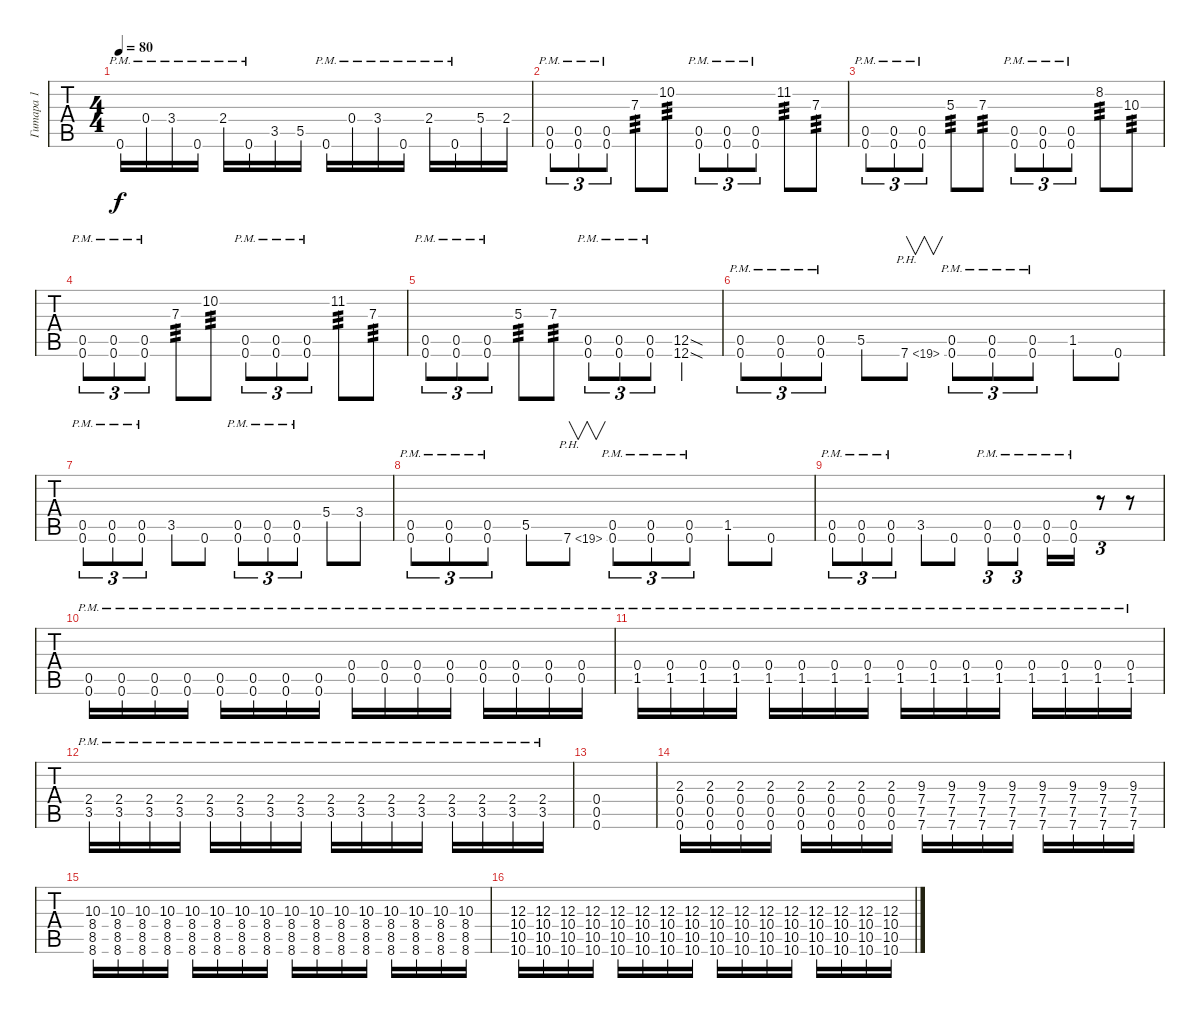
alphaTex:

\track ("Гитара 1" "Гитара 1") {instrument overdrivenguitar}
\staff {tabs}
\tuning (D4 A3 F3 C3 G2 C2) {hide}
\ts (4 4)
\tempo 80
\clef g2
\ks c
0.6{pm}.16{dy f volume 16} 0.4{pm}.16 3.4{pm}.16 0.6{pm}.16 2.4{pm}.16 0.6{pm}.16 3.5.16 5.5.16 0.6{pm}.16 0.4{pm}.16 3.4{pm}.16 0.6{pm}.16 2.4{pm}.16 0.6{pm}.16 5.4.16 2.4.16 |
(0.5{pm} 0.6{pm}).8{tu (3 2)} (0.5{pm} 0.6{pm}).8{tu (3 2)} (0.5{pm} 0.6{pm}).8{tu (3 2)} 7.3.8{tp 3} 10.2.8{tp 3} (0.5{pm} 0.6{pm}).8{tu (3 2)} (0.5{pm} 0.6{pm}).8{tu (3 2)} (0.5{pm} 0.6{pm}).8{tu (3 2)} 11.2.8{tp 3} 7.3.8{tp 3} |
(0.5{pm} 0.6{pm}).8{tu (3 2)} (0.5{pm} 0.6{pm}).8{tu (3 2)} (0.5{pm} 0.6{pm}).8{tu (3 2)} 5.3.8{tp 3} 7.3.8{tp 3} (0.5{pm} 0.6{pm}).8{tu (3 2)} (0.5{pm} 0.6{pm}).8{tu (3 2)} (0.5{pm} 0.6{pm}).8{tu (3 2)} 8.2.8{tp 3} 10.3.8{tp 3} |
(0.5{pm} 0.6{pm}).8{tu (3 2)} (0.5{pm} 0.6{pm}).8{tu (3 2)} (0.5{pm} 0.6{pm}).8{tu (3 2)} 7.3.8{tp 3} 10.2.8{tp 3} (0.5{pm} 0.6{pm}).8{tu (3 2)} (0.5{pm} 0.6{pm}).8{tu (3 2)} (0.5{pm} 0.6{pm}).8{tu (3 2)} 11.2.8{tp 3} 7.3.8{tp 3} |
(0.5{pm} 0.6{pm}).8{tu (3 2)} (0.5{pm} 0.6{pm}).8{tu (3 2)} (0.5{pm} 0.6{pm}).8{tu (3 2)} 5.3.8{tp 3} 7.3.8{tp 3} (0.5{pm} 0.6{pm}).8{tu (3 2)} (0.5{pm} 0.6{pm}).8{tu (3 2)} (0.5{pm} 0.6{pm}).8{tu (3 2)} (12.5{sod} 12.6{sod}).4{volume 16 instrument distortionguitar} |
(0.5{pm} 0.6{pm}).8{tu (3 2) volume 14 instrument overdrivenguitar} (0.5{pm} 0.6{pm}).8{tu (3 2)} (0.5{pm} 0.6{pm}).8{tu (3 2)} 5.5.8 7.6{ph 12}.8{v} (0.5{pm} 0.6{pm}).8{tu (3 2)} (0.5{pm} 0.6{pm}).8{tu (3 2)} (0.5{pm} 0.6{pm}).8{tu (3 2)} 1.5.8 0.6.8 |
(0.5{pm} 0.6{pm}).8{tu (3 2)} (0.5{pm} 0.6{pm}).8{tu (3 2)} (0.5{pm} 0.6{pm}).8{tu (3 2)} 3.5.8 0.6.8 (0.5{pm} 0.6{pm}).8{tu (3 2)} (0.5{pm} 0.6{pm}).8{tu (3 2)} (0.5{pm} 0.6{pm}).8{tu (3 2)} 5.4.8 3.4.8 |
(0.5{pm} 0.6{pm}).8{tu (3 2)} (0.5{pm} 0.6{pm}).8{tu (3 2)} (0.5{pm} 0.6{pm}).8{tu (3 2)} 5.5.8 7.6{ph 12}.8{v} (0.5{pm} 0.6{pm}).8{tu (3 2)} (0.5{pm} 0.6{pm}).8{tu (3 2)} (0.5{pm} 0.6{pm}).8{tu (3 2)} 1.5.8 0.6.8 |
(0.5{pm} 0.6{pm}).8{tu (3 2)} (0.5{pm} 0.6{pm}).8{tu (3 2)} (0.5{pm} 0.6{pm}).8{tu (3 2)} 3.5.8 0.6.8 (0.5{pm} 0.6{pm}).8{tu (3 2)} (0.5{pm} 0.6{pm}).8{tu (3 2)} (0.5{pm} 0.6{pm}).16 (0.5{pm} 0.6{pm}).16 r.8{tu (3 2)} r.8 |
(0.5{pm} 0.6{pm}).16{volume 14 instrument distortionguitar} (0.5{pm} 0.6{pm}).16 (0.5{pm} 0.6{pm}).16 (0.5{pm} 0.6{pm}).16 (0.5{pm} 0.6{pm}).16 (0.5{pm} 0.6{pm}).16 (0.5{pm} 0.6{pm}).16 (0.5{pm} 0.6{pm}).16 (0.4{pm} 0.5{pm}).16 (0.4{pm} 0.5{pm}).16 (0.4{pm} 0.5{pm}).16 (0.4{pm} 0.5{pm}).16 (0.4{pm} 0.5{pm}).16 (0.4{pm} 0.5{pm}).16 (0.4{pm} 0.5{pm}).16 (0.4{pm} 0.5{pm}).16 |
(0.4{pm} 1.5{pm}).16 (0.4{pm} 1.5{pm}).16 (0.4{pm} 1.5{pm}).16 (0.4{pm} 1.5{pm}).16 (0.4{pm} 1.5{pm}).16 (0.4{pm} 1.5{pm}).16 (0.4{pm} 1.5{pm}).16 (0.4{pm} 1.5{pm}).16 (0.4{pm} 1.5{pm}).16 (0.4{pm} 1.5{pm}).16 (0.4{pm} 1.5{pm}).16 (0.4{pm} 1.5{pm}).16 (0.4{pm} 1.5{pm}).16 (0.4{pm} 1.5{pm}).16 (0.4{pm} 1.5{pm}).16 (0.4{pm} 1.5{pm}).16 |
(2.4{pm} 3.5{pm}).16 (2.4{pm} 3.5{pm}).16 (2.4{pm} 3.5{pm}).16 (2.4{pm} 3.5{pm}).16 (2.4{pm} 3.5{pm}).16 (2.4{pm} 3.5{pm}).16 (2.4{pm} 3.5{pm}).16 (2.4{pm} 3.5{pm}).16 (2.4{pm} 3.5{pm}).16 (2.4{pm} 3.5{pm}).16 (2.4{pm} 3.5{pm}).16 (2.4{pm} 3.5{pm}).16 (2.4{pm} 3.5{pm}).16 (2.4{pm} 3.5{pm}).16 (2.4{pm} 3.5{pm}).16 (2.4{pm} 3.5{pm}).16 |
(0.4 0.5 0.6).1{volume 16 instrument overdrivenguitar} |
(2.3 0.4 0.5 0.6).16{volume 13} (2.3 0.4 0.5 0.6).16 (2.3 0.4 0.5 0.6).16 (2.3 0.4 0.5 0.6).16 (2.3 0.4 0.5 0.6).16 (2.3 0.4 0.5 0.6).16 (2.3 0.4 0.5 0.6).16 (2.3 0.4 0.5 0.6).16 (9.3 7.4 7.5 7.6).16 (9.3 7.4 7.5 7.6).16 (9.3 7.4 7.5 7.6).16 (9.3 7.4 7.5 7.6).16 (9.3 7.4 7.5 7.6).16 (9.3 7.4 7.5 7.6).16 (9.3 7.4 7.5 7.6).16 (9.3 7.4 7.5 7.6).16 |
(10.3 8.4 8.5 8.6).16 (10.3 8.4 8.5 8.6).16 (10.3 8.4 8.5 8.6).16 (10.3 8.4 8.5 8.6).16 (10.3 8.4 8.5 8.6).16 (10.3 8.4 8.5 8.6).16 (10.3 8.4 8.5 8.6).16 (10.3 8.4 8.5 8.6).16 (10.3 8.4 8.5 8.6).16 (10.3 8.4 8.5 8.6).16 (10.3 8.4 8.5 8.6).16 (10.3 8.4 8.5 8.6).16 (10.3 8.4 8.5 8.6).16 (10.3 8.4 8.5 8.6).16 (10.3 8.4 8.5 8.6).16 (10.3 8.4 8.5 8.6).16 |
(12.3 10.4 10.5 10.6).16 (12.3 10.4 10.5 10.6).16 (12.3 10.4 10.5 10.6).16 (12.3 10.4 10.5 10.6).16 (12.3 10.4 10.5 10.6).16 (12.3 10.4 10.5 10.6).16 (12.3 10.4 10.5 10.6).16 (12.3 10.4 10.5 10.6).16 (12.3 10.4 10.5 10.6).16 (12.3 10.4 10.5 10.6).16 (12.3 10.4 10.5 10.6).16 (12.3 10.4 10.5 10.6).16 (12.3 10.4 10.5 10.6).16 (12.3 10.4 10.5 10.6).16 (12.3 10.4 10.5 10.6).16 (12.3 10.4 10.5 10.6).16
